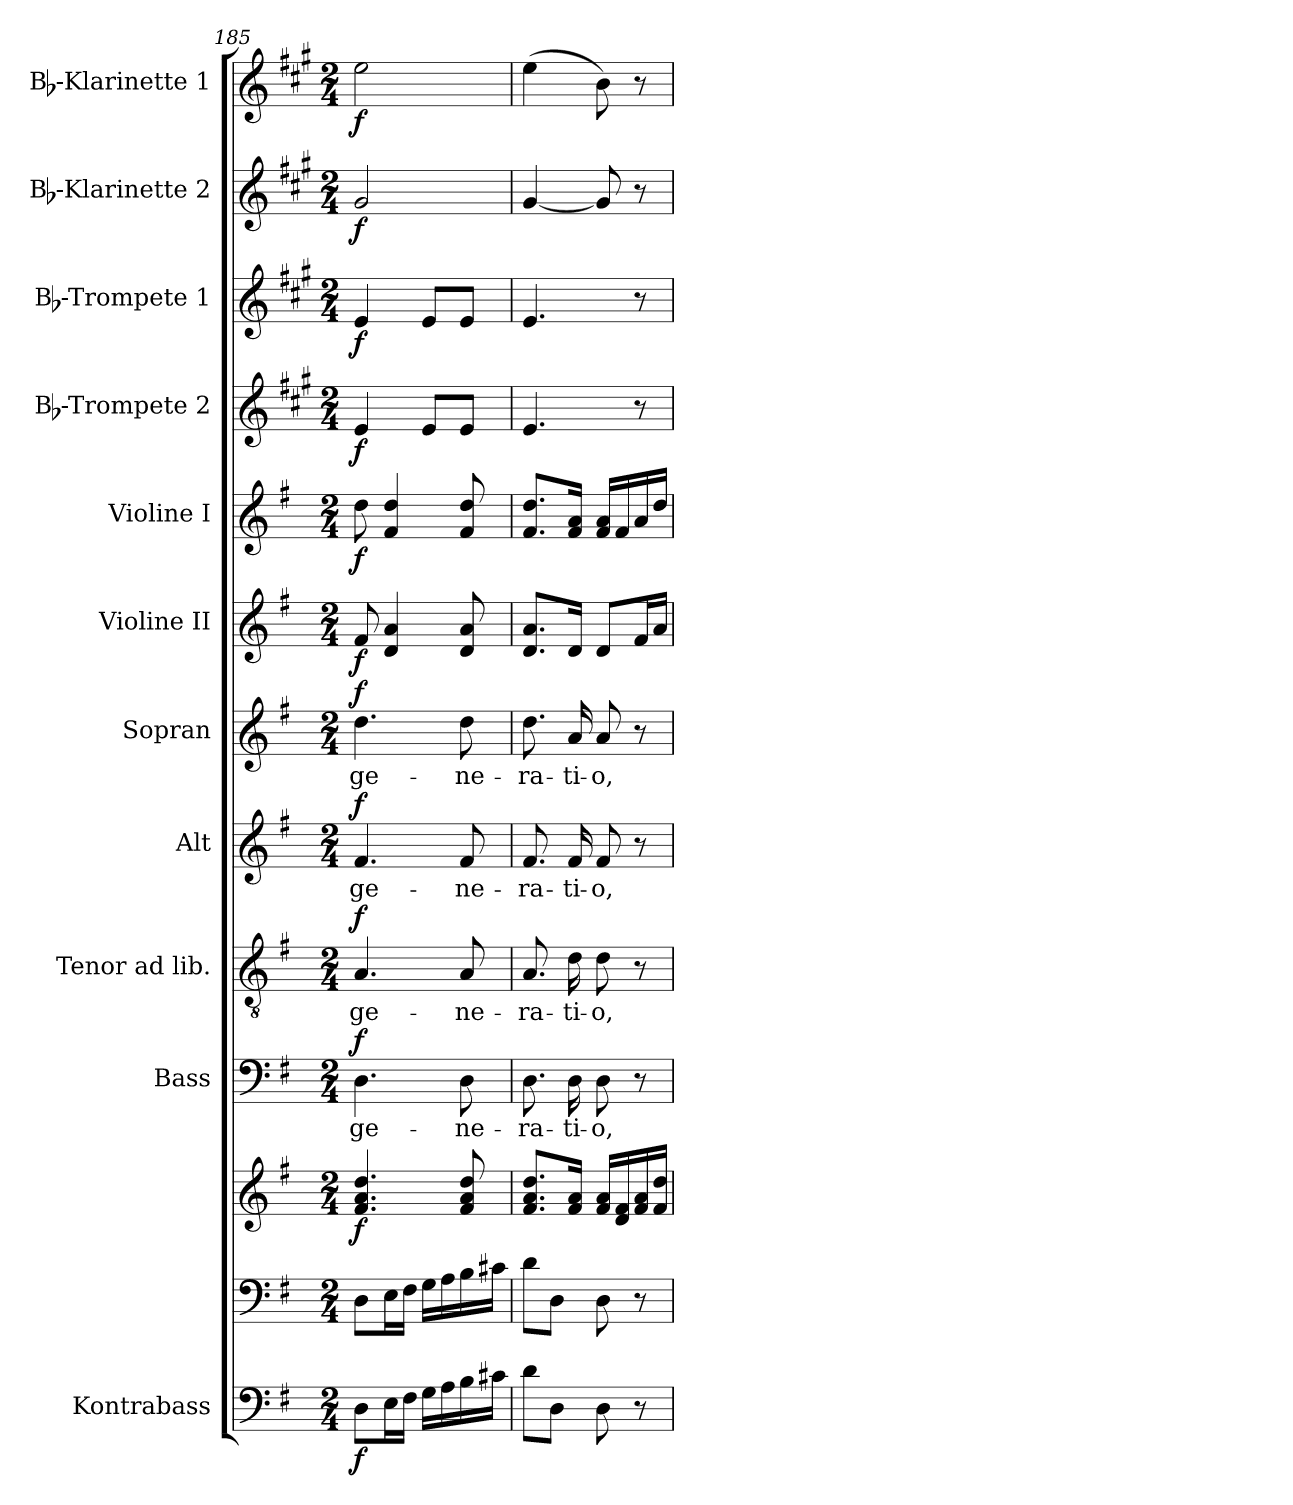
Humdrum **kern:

**kern	**dynam	**kern	**kern	**dynam	**kern	**text	**dynam	**kern	**text	**dynam	**kern	**text	**dynam	**kern	**text	**dynam	**kern	**dynam	**kern	**dynam	**kern	**dynam	**kern	**dynam	**kern	**dynam	**kern	**dynam
*part12	*part12	*part11	*part11	*part11	*part10	*part10	*part10	*part9	*part9	*part9	*part8	*part8	*part8	*part7	*part7	*part7	*part6	*part6	*part5	*part5	*part4	*part4	*part3	*part3	*part2	*part2	*part1	*part1
*staff13	*staff13	*staff12	*staff11	*staff11/12	*staff10	*staff10	*staff10	*staff9	*staff9	*staff9	*staff8	*staff8	*staff8	*staff7	*staff7	*staff7	*staff6	*staff6	*staff5	*staff5	*staff4	*staff4	*staff3	*staff3	*staff2	*staff2	*staff1	*staff1
*I"Kontrabass	*	*	*	*	*I"Bass	*	*	*I"Tenor ad lib.	*	*	*I"Alt	*	*	*I"Sopran	*	*	*I"Violine II	*	*I"Violine I	*	*I"Bb-Trompete 2	*	*I"Bb-Trompete 1	*	*I"Bb-Klarinette 2	*	*I"Bb-Klarinette 1	*
*I'Kb.	*	*	*	*	*I'B.	*	*	*I'T.	*	*	*I'A.	*	*	*I'S.	*	*	*I'Vl. II	*	*I'Vl. I	*	*I'Bb Trp. 2	*	*I'Bb Trp. 1	*	*I'Bb Kl. 2	*	*I'Bb Kl. 1	*
*clefF4	*	*clefF4	*clefG2	*	*clefF4	*	*	*clefGv2	*	*	*clefG2	*	*	*clefG2	*	*	*clefG2	*	*clefG2	*	*clefG2	*	*clefG2	*	*clefG2	*	*clefG2	*
*ITrd7c12	*	*	*	*	*	*	*	*	*	*	*	*	*	*	*	*	*	*	*	*	*ITrd1c2	*	*ITrd1c2	*	*ITrd1c2	*	*ITrd1c2	*
*k[f#]	*	*k[f#]	*k[f#]	*	*k[f#]	*	*	*k[f#]	*	*	*k[f#]	*	*	*k[f#]	*	*	*k[f#]	*	*k[f#]	*	*k[f#]	*	*k[f#]	*	*k[f#]	*	*k[f#]	*
*G:	*	*G:	*G:	*	*G:	*	*	*G:	*	*	*G:	*	*	*G:	*	*	*G:	*	*G:	*	*G:	*	*G:	*	*G:	*	*G:	*
*M2/4	*	*M2/4	*M2/4	*	*M2/4	*	*	*M2/4	*	*	*M2/4	*	*	*M2/4	*	*	*M2/4	*	*M2/4	*	*M2/4	*	*M2/4	*	*M2/4	*	*M2/4	*
=185	=185	=185	=185	=185	=185	=185	=185	=185	=185	=185	=185	=185	=185	=185	=185	=185	=185	=185	=185	=185	=185	=185	=185	=185	=185	=185	=185	=185
!	!LO:DY:b	!	!	!LO:DY:b	!	!LO:LY:b	!LO:DY:a	!	!LO:LY:b	!LO:DY:a	!	!LO:LY:b	!LO:DY:a	!	!LO:LY:b	!LO:DY:a	!	!LO:DY:b	!	!LO:DY:b	!	!LO:DY:b	!	!LO:DY:b	!	!LO:DY:b	!	!LO:DY:b
8DD\L	f	8D\L	4.f#/ 4.a/ 4.dd/	f	4.D\	ge-	f	4.A/	ge-	f	4.f#/	ge-	f	4.dd\	ge-	f	8f#/	f	8dd\	f	4d/	f	4d/	f	2f#/	f	2dd\	f
16EE\L	.	16E\L	.	.	.	.	.	.	.	.	.	.	.	.	.	.	4d/ 4a/	.	4f#/ 4dd/	.	.	.	.	.	.	.	.	.
16FF#\JJ	.	16F#\JJ	.	.	.	.	.	.	.	.	.	.	.	.	.	.	.	.	.	.	.	.	.	.	.	.	.	.
16GG\LL	.	16G\LL	.	.	.	.	.	.	.	.	.	.	.	.	.	.	.	.	.	.	8d/L	.	8d/L	.	.	.	.	.
16AA\	.	16A\	.	.	.	.	.	.	.	.	.	.	.	.	.	.	.	.	.	.	.	.	.	.	.	.	.	.
!	!	!	!	!	!	!LO:LY:b	!	!	!LO:LY:b	!	!	!LO:LY:b	!	!	!LO:LY:b	!	!	!	!	!	!	!	!	!	!	!	!	!
16BB\	.	16B\	8f#/ 8a/ 8dd/	.	8D\	-ne-	.	8A/	-ne-	.	8f#/	-ne-	.	8dd\	-ne-	.	8d/ 8a/	.	8f#/ 8dd/	.	8d/J	.	8d/J	.	.	.	.	.
16C#X\JJ	.	16c#X\JJ	.	.	.	.	.	.	.	.	.	.	.	.	.	.	.	.	.	.	.	.	.	.	.	.	.	.
=186	=186	=186	=186	=186	=186	=186	=186	=186	=186	=186	=186	=186	=186	=186	=186	=186	=186	=186	=186	=186	=186	=186	=186	=186	=186	=186	=186	=186
!	!	!	!	!	!	!LO:LY:b	!	!	!LO:LY:b	!	!	!LO:LY:b	!	!	!LO:LY:b	!	!	!	!	!	!	!	!	!	!	!	!	!
8D\L	.	8d\L	8.f#/ 8.a/ 8.dd/L	.	8.D\	-ra-	.	8.A/	-ra-	.	8.f#/	-ra-	.	8.dd\	-ra-	.	8.d/ 8.a/L	.	8.f#/ 8.dd/L	.	4.d/	.	4.d/	.	[4f#/	.	(>4dd\	.
8DD\J	.	8D\J	.	.	.	.	.	.	.	.	.	.	.	.	.	.	.	.	.	.	.	.	.	.	.	.	.	.
!	!	!	!	!	!	!LO:LY:b	!	!	!LO:LY:b	!	!	!LO:LY:b	!	!	!LO:LY:b	!	!	!	!	!	!	!	!	!	!	!	!	!
.	.	.	16f#/ 16a/Jk	.	16D\	-ti-	.	16d\	-ti-	.	16f#/	-ti-	.	16a/	-ti-	.	16d/Jk	.	16f#/ 16a/Jk	.	.	.	.	.	.	.	.	.
!	!	!	!	!	!	!LO:LY:b	!	!	!LO:LY:b	!	!	!LO:LY:b	!	!	!LO:LY:b	!	!	!	!	!	!	!	!	!	!	!	!	!
8DD\	.	8D\	16f#/ 16a/LL	.	8D\	-o,	.	8d\	-o,	.	8f#/	-o,	.	8a/	-o,	.	8d/L	.	16f#/ 16a/LL	.	.	.	.	.	8f#/]	.	8a\)	.
.	.	.	16d/ 16f#/	.	.	.	.	.	.	.	.	.	.	.	.	.	.	.	16f#/	.	.	.	.	.	.	.	.	.
8r	.	8r	16f#/ 16a/	.	8r	.	.	8r	.	.	8r	.	.	8r	.	.	16f#/L	.	16a/	.	8r	.	8r	.	8r	.	8r	.
.	.	.	16f#/ 16dd/JJ	.	.	.	.	.	.	.	.	.	.	.	.	.	16a/JJ	.	16dd/JJ	.	.	.	.	.	.	.	.	.
=	=	=	=	=	=	=	=	=	=	=	=	=	=	=	=	=	=	=	=	=	=	=	=	=	=	=	=	=
*-	*-	*-	*-	*-	*-	*-	*-	*-	*-	*-	*-	*-	*-	*-	*-	*-	*-	*-	*-	*-	*-	*-	*-	*-	*-	*-	*-	*-
